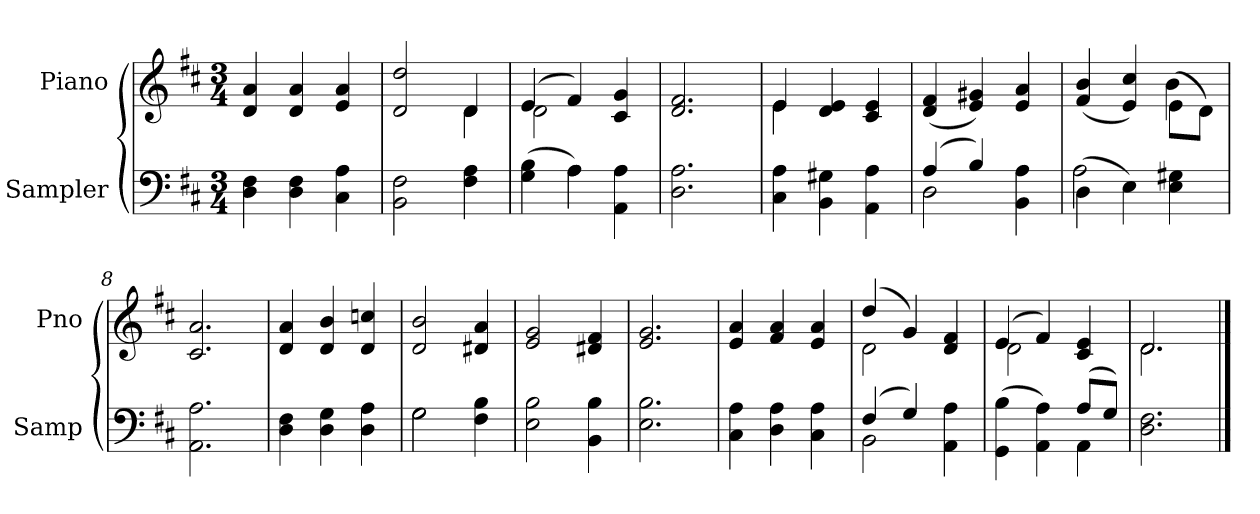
**kern	**kern
*part2	*part1
*staff2	*staff1
*I"Sampler	*I"Piano
*I'Samp	*I'Pno
*clefF4	*clefG2
*k[f#c#]	*k[f#c#]
*D:	*D:
*M3/4	*M3/4
=1	=1
4D 4F#	4d 4a
4D 4F#	4d 4a
4C# 4A	4e 4a
=2	=2
*	*^
2BB 2F#	2d 2dd	2ryy
4F# 4A	4d/	4d
=3	=3	=3
*^	*	*
(4G 4B	4ryy	(4e/	2d
4A\)	4A	4f#/)	.
4AA 4A	4ryy	4c# 4g	4ryy
*v	*v	*	*
*	*v	*v
=4	=4
2.D 2.A	2.d 2.f#
=5	=5
*	*^
4C# 4A	4e/	4e
4BB 4G#X	4d 4e	2ryy
4AA 4A	4c# 4e	.
*	*v	*v
=6	=6
*^	*
(4A/	2D	(4d 4f#
4B/)	.	4e 4g#X)
4BB 4A	4ryy	4e 4a
=7	=7	=7
*	*	*^
(4D\	2A	(4f# 4b	2ryy
4E\)	.	4e 4cc#)	.
4E 4G#X	4ryy	(8e\L	4b
.	.	8d\J)	.
*v	*v	*	*
*	*v	*v
=8	=8
2.AA 2.A	2.c# 2.a
=9	=9
4D 4F#	4d 4a
4D 4G	4d 4b
4D 4A	4d 4ccn
=10	=10
*^	*
2G\	2G	2d 2b
4F# 4B	4ryy	4d#X 4a
*v	*v	*
=11	=11
2E 2B	2e 2g
4BB 4B	4d#X 4f#
=12	=12
2.E 2.B	2.e 2.g
=13	=13
4C# 4A	4e 4a
4D 4A	4f# 4a
4C# 4A	4e 4a
=14	=14
*^	*^
(4F#/	2BB	(4dd/	2d
4G/)	.	4g/)	.
4AA 4A	4ryy	4d 4f#	4ryy
=15	=15	=15	=15
(4GG 4B	2ryy	(4e/	2d
4AA 4A)	.	4f#/)	.
(8A/L	4AA	4c# 4e	4ryy
8G/J)	.	.	.
*v	*v	*	*
=16	=16	=16
2.D 2.F#	2.d/	2.d
*	*v	*v
==	==
*-	*-
